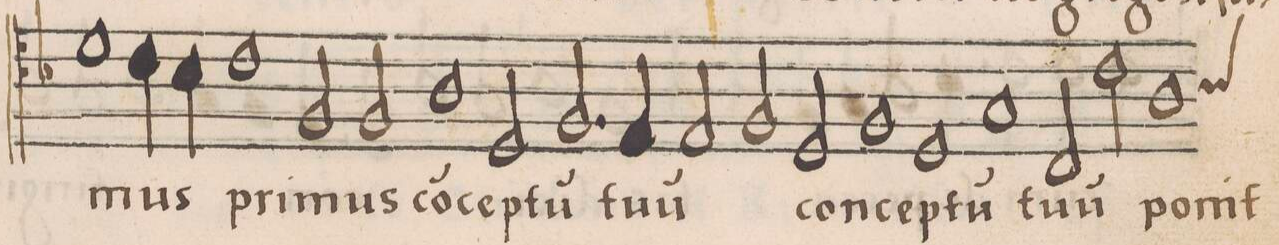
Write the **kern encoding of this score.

**kern	**text	**text
*I"ALTVS	*	*
*clefC4	*	*
*k[b-]	*	*
*met(C)	*	*
*M2/1	*	*
1d	.	.
4c\	-mus	.
4B-\	.	.
=31-	=31-	=31-
1c	pri-	.
2F/	.	.
2F/	-mus	.
=32-	=32-	=32-
1A	co(n)-	.
2D/	-cep-	.
2.F/	-tu(m)	.
=33-	=33-	=33-
4E/	tu-	.
2E/	-u(m)	.
2F/	.	.
2D/	con-	.
=34-	=34-	=34-
1F	-cep-	.
1D	-tu(m)	.
=35-	=35-	=35-
1G	tu-	.
2C/	-u(m)	.
2c\	po-	.
=36-	=36-	=36-
*custos:B-	*	*
1A	-nit	.
*-	*-	*-
